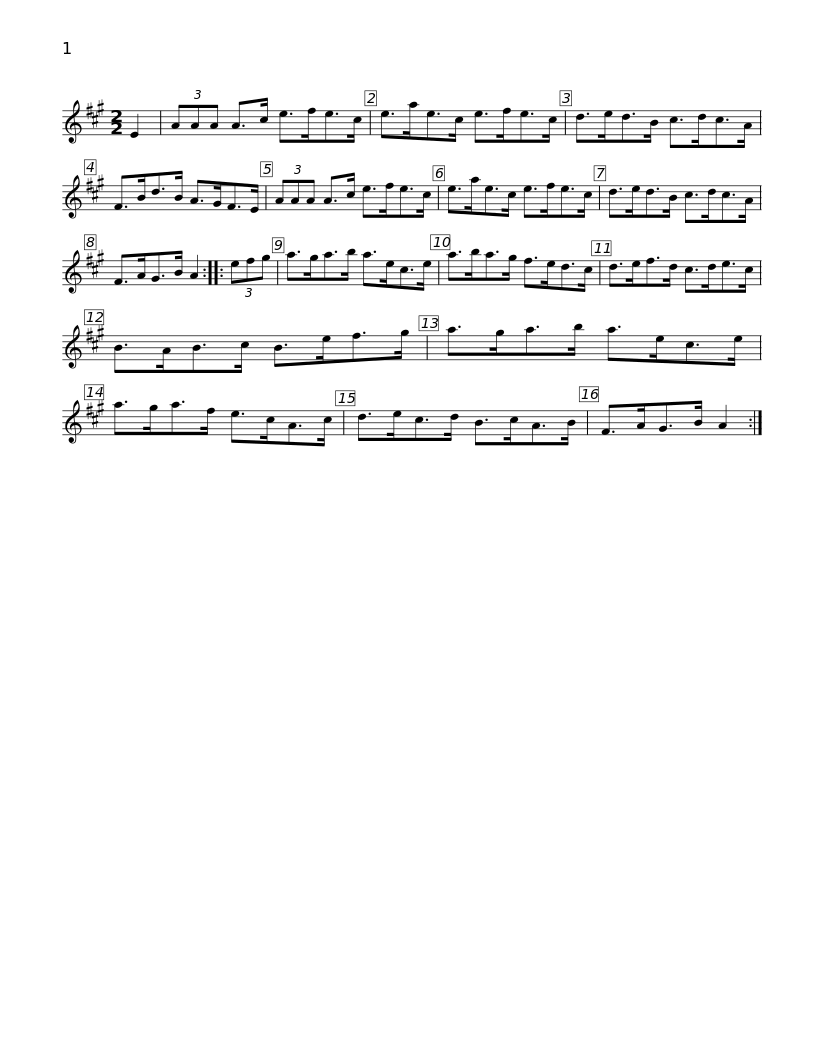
X:1
L:1/8
M:2/2
I:linebreak $
K:A
V:1 treble
V:1
 E2 | (3AAA A>c e>fe>c | e>ae>c e>fe>c | d>ed>B c>dc>A | F>Bd>B A>GF>E |$ %5
 (3AAA A>c e>fe>c | e>ae>c e>fe>c | d>ed>B c>dc>A | F>AG>B A2 :: (3efg |$ %10
 a>ga>b a>ec>e | a>ba>g f>ed>c | d>ef>d c>de>c | B>AB>c B>ef>g |$ a>ga>b a>ec>e | %15
 a>ga>f e>cA>c | d>ec>d B>cA>B | F>AG>B A2 :| %18
